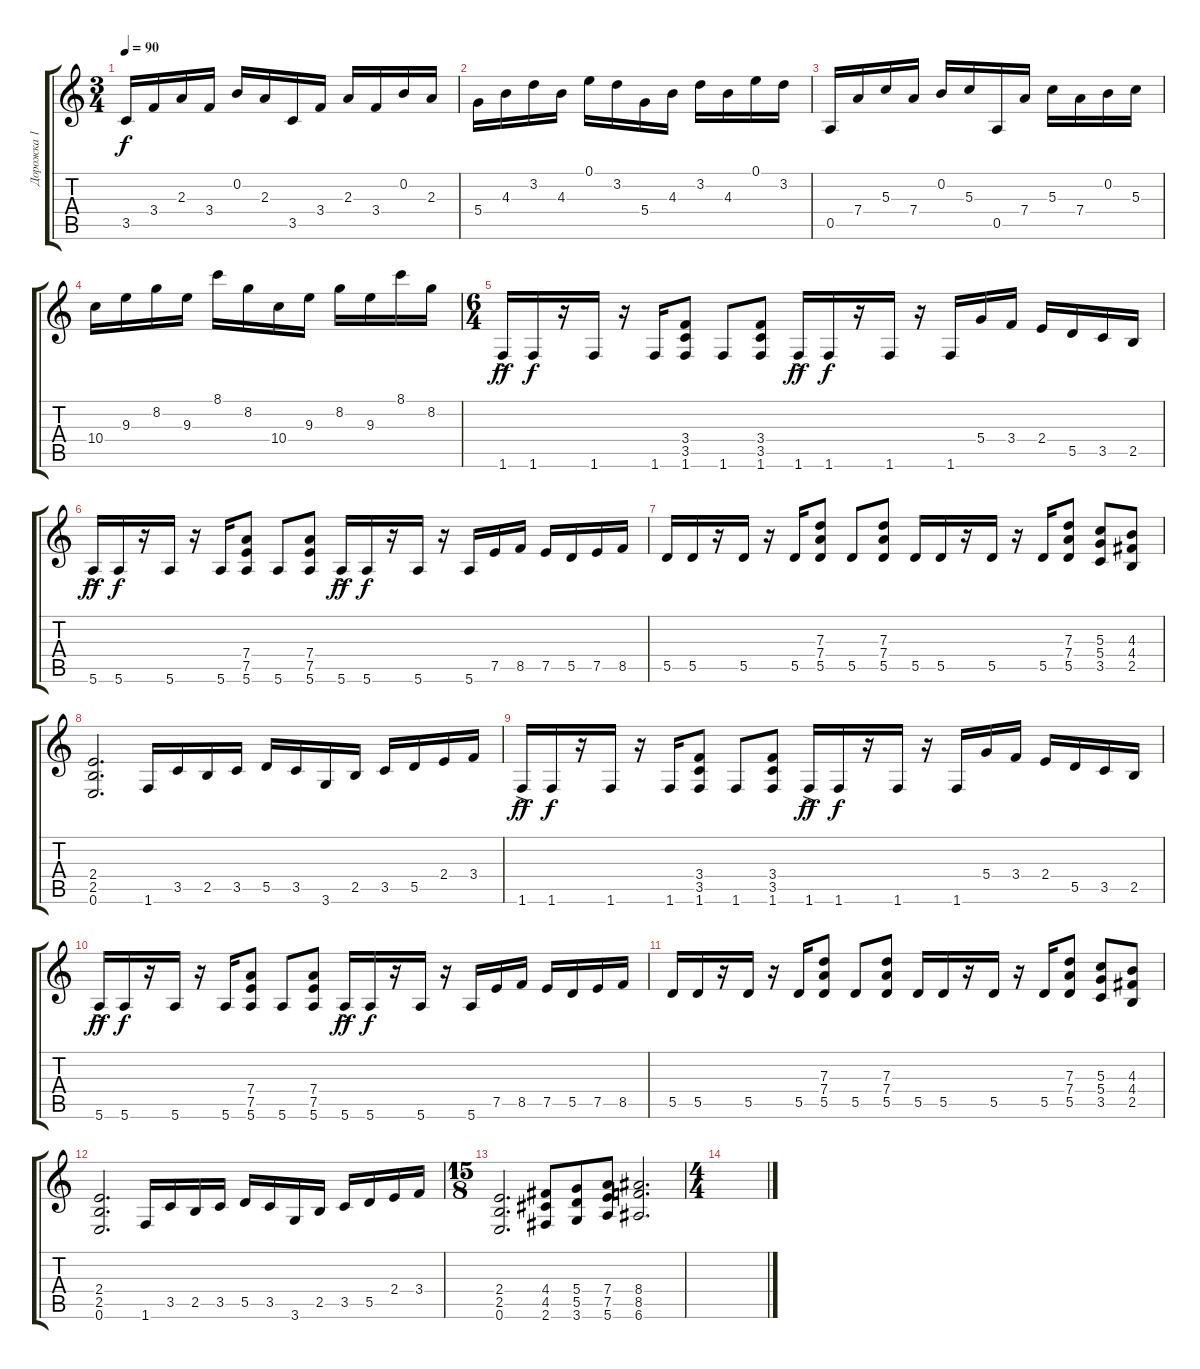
\track ("Дорожка 1" "Дорожка 1") {instrument distortionguitar}
\staff {score tabs}
\tuning (E4 B3 G3 D3 A2 E2) {hide}
\ts (3 4)
\tempo 90
\clef g2
\ks c
3.5.16{dy f} 3.4.16 2.3.16 3.4.16 0.2.16 2.3.16 3.5.16 3.4.16 2.3.16 3.4.16 0.2.16 2.3.16 |
5.4.16 4.3.16 3.2.16 4.3.16 0.1.16 3.2.16 5.4.16 4.3.16 3.2.16 4.3.16 0.1.16 3.2.16 |
0.5.16 7.4.16 5.3.16 7.4.16 0.2.16 5.3.16 0.5.16 7.4.16 5.3.16 7.4.16 0.2.16 5.3.16 |
10.4.16 9.3.16 8.2.16 9.3.16 8.1.16 8.2.16 10.4.16 9.3.16 8.2.16 9.3.16 8.1.16 8.2.16 |
\ts (6 4)
1.6{ac}.16{dy ff} 1.6.16{dy f} r.16 1.6.16 r.16 1.6.16 (3.4 3.5 1.6).8 1.6.8 (3.4 3.5 1.6).8 1.6{ac}.16{dy ff} 1.6.16{dy f} r.16 1.6.16 r.16 1.6.16 5.4.16 3.4.16 2.4.16 5.5.16 3.5.16 2.5.16 |
5.6{ac}.16{dy ff} 5.6.16{dy f} r.16 5.6.16 r.16 5.6.16 (7.4 7.5 5.6).8 5.6.8 (7.4 7.5 5.6).8 5.6{ac}.16{dy ff} 5.6.16{dy f} r.16 5.6.16 r.16 5.6.16 7.5.16 8.5.16 7.5.16 5.5.16 7.5.16 8.5.16 |
5.5.16 5.5.16 r.16 5.5.16 r.16 5.5.16 (7.3 7.4 5.5).8 5.5.8 (7.3 7.4 5.5).8 5.5.16 5.5.16 r.16 5.5.16 r.16 5.5.16 (7.3 7.4 5.5).8 (5.3 5.4 3.5).8 (4.3 4.4 2.5).8 |
(2.4 2.5 0.6).2{d} 1.6.16 3.5.16 2.5.16 3.5.16 5.5.16 3.5.16 3.6.16 2.5.16 3.5.16 5.5.16 2.4.16 3.4.16 |
1.6{ac}.16{dy ff} 1.6.16{dy f} r.16 1.6.16 r.16 1.6.16 (3.4 3.5 1.6).8 1.6.8 (3.4 3.5 1.6).8 1.6{ac}.16{dy ff} 1.6.16{dy f} r.16 1.6.16 r.16 1.6.16 5.4.16 3.4.16 2.4.16 5.5.16 3.5.16 2.5.16 |
5.6{ac}.16{dy ff} 5.6.16{dy f} r.16 5.6.16 r.16 5.6.16 (7.4 7.5 5.6).8 5.6.8 (7.4 7.5 5.6).8 5.6{ac}.16{dy ff} 5.6.16{dy f} r.16 5.6.16 r.16 5.6.16 7.5.16 8.5.16 7.5.16 5.5.16 7.5.16 8.5.16 |
5.5.16 5.5.16 r.16 5.5.16 r.16 5.5.16 (7.3 7.4 5.5).8 5.5.8 (7.3 7.4 5.5).8 5.5.16 5.5.16 r.16 5.5.16 r.16 5.5.16 (7.3 7.4 5.5).8 (5.3 5.4 3.5).8 (4.3 4.4 2.5).8 |
(2.4 2.5 0.6).2{d} 1.6.16 3.5.16 2.5.16 3.5.16 5.5.16 3.5.16 3.6.16 2.5.16 3.5.16 5.5.16 2.4.16 3.4.16 |
\ts (15 8)
(2.4 2.5 0.6).2{d} (4.4 4.5 2.6).8 (5.4 5.5 3.6).8 (7.4 7.5 5.6).8 (8.4 8.5 6.6).2{d} |
\ts (4 4)
